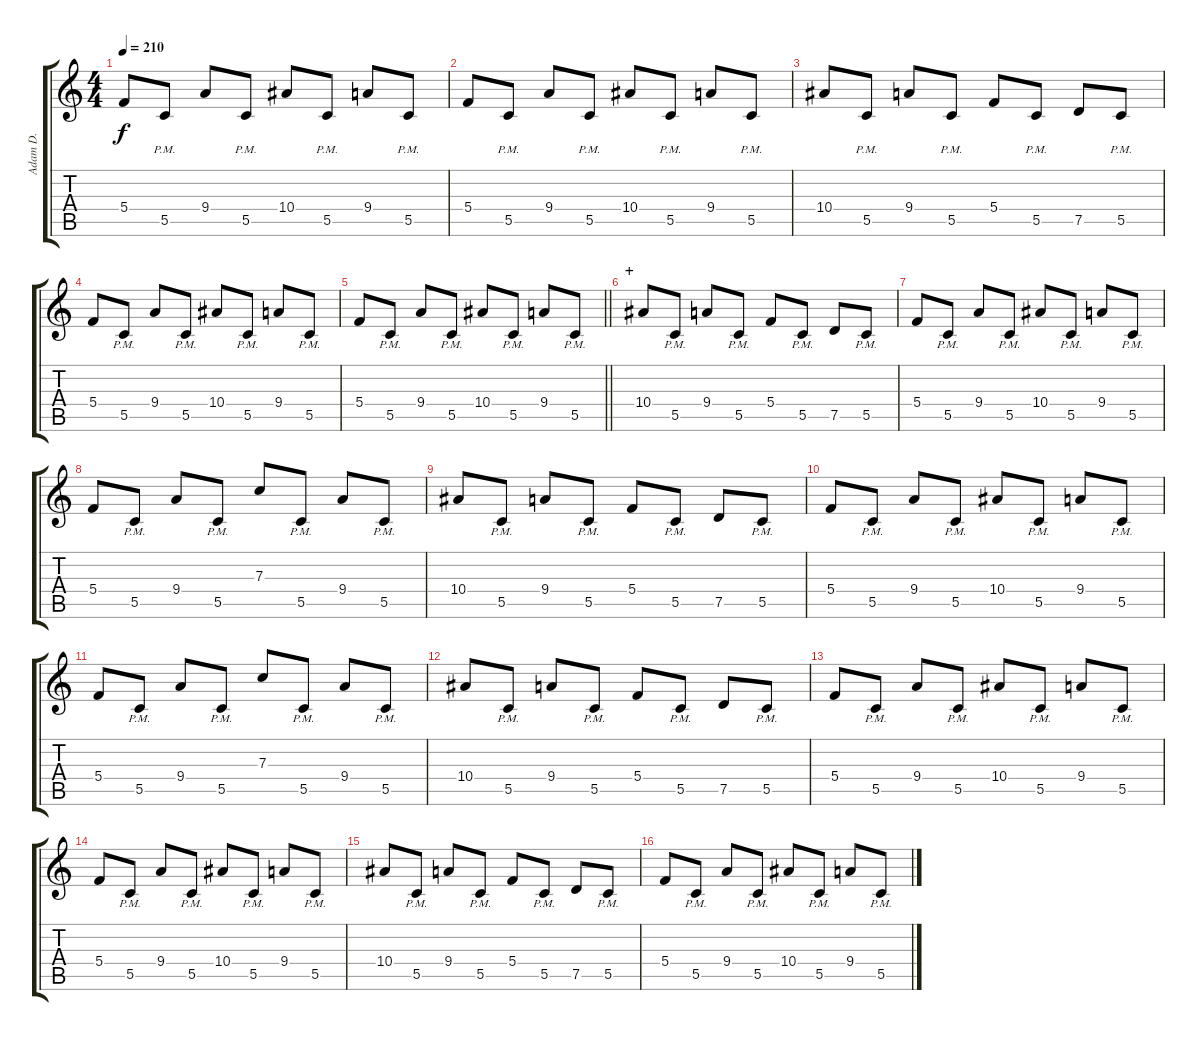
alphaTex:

\track ("Adam D." "Adam D.") {instrument distortionguitar}
\staff {score tabs}
\tuning (D4 A3 F3 C3 G2 C2) {hide}
\ts (4 4)
\tempo 210
\clef g2
\ks c
5.4.8{dy f} 5.5{pm}.8 9.4.8 5.5{pm}.8 10.4.8 5.5{pm}.8 9.4.8 5.5{pm}.8 |
5.4.8 5.5{pm}.8 9.4.8 5.5{pm}.8 10.4.8 5.5{pm}.8 9.4.8 5.5{pm}.8 |
10.4.8 5.5{pm}.8 9.4.8 5.5{pm}.8 5.4.8 5.5{pm}.8 7.5.8 5.5{pm}.8 |
5.4.8 5.5{pm}.8 9.4.8 5.5{pm}.8 10.4.8 5.5{pm}.8 9.4.8 5.5{pm}.8 |
\barLineRight lightlight
5.4.8 5.5{pm}.8 9.4.8 5.5{pm}.8 10.4.8 5.5{pm}.8 9.4.8 5.5{pm}.8 |
\section ("" "+")
10.4.8 5.5{pm}.8 9.4.8 5.5{pm}.8 5.4.8 5.5{pm}.8 7.5.8 5.5{pm}.8 |
5.4.8 5.5{pm}.8 9.4.8 5.5{pm}.8 10.4.8 5.5{pm}.8 9.4.8 5.5{pm}.8 |
5.4.8 5.5{pm}.8 9.4.8 5.5{pm}.8 7.3.8 5.5{pm}.8 9.4.8 5.5{pm}.8 |
10.4.8 5.5{pm}.8 9.4.8 5.5{pm}.8 5.4.8 5.5{pm}.8 7.5.8 5.5{pm}.8 |
5.4.8 5.5{pm}.8 9.4.8 5.5{pm}.8 10.4.8 5.5{pm}.8 9.4.8 5.5{pm}.8 |
5.4.8 5.5{pm}.8 9.4.8 5.5{pm}.8 7.3.8 5.5{pm}.8 9.4.8 5.5{pm}.8 |
10.4.8 5.5{pm}.8 9.4.8 5.5{pm}.8 5.4.8 5.5{pm}.8 7.5.8 5.5{pm}.8 |
5.4.8 5.5{pm}.8 9.4.8 5.5{pm}.8 10.4.8 5.5{pm}.8 9.4.8 5.5{pm}.8 |
5.4.8 5.5{pm}.8 9.4.8 5.5{pm}.8 10.4.8 5.5{pm}.8 9.4.8 5.5{pm}.8 |
10.4.8 5.5{pm}.8 9.4.8 5.5{pm}.8 5.4.8 5.5{pm}.8 7.5.8 5.5{pm}.8 |
5.4.8 5.5{pm}.8 9.4.8 5.5{pm}.8 10.4.8 5.5{pm}.8 9.4.8 5.5{pm}.8
